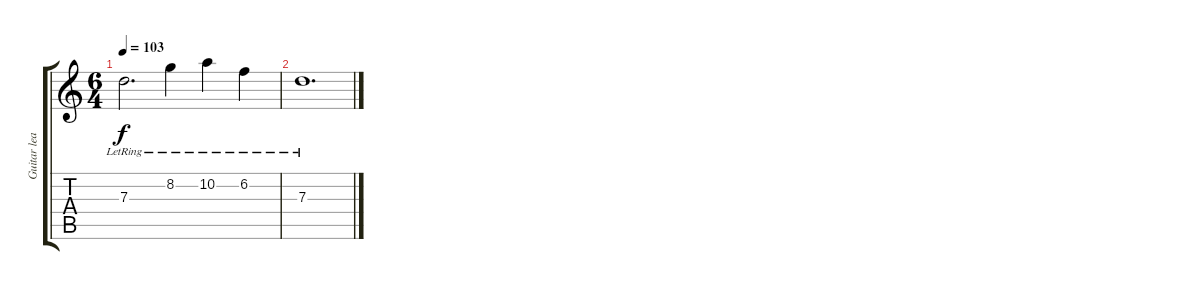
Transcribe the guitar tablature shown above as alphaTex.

\track ("Guitar lead" "Guitar lea") {instrument acousticguitarsteel}
\staff {score tabs}
\tuning (E4 B3 G3 D3 A2 E2) {hide}
\ts (6 4)
\tempo 103
\clef g2
\ks c
7.3{lr}.2{d dy f} 8.2{lr}.4 10.2{lr}.4 6.2{lr}.4 |
7.3{lr}.1{d}
